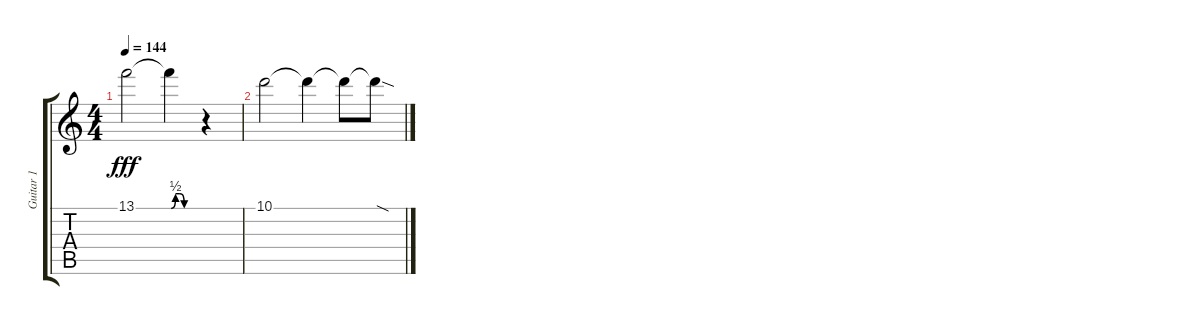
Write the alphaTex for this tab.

\track ("Guitar 1" "Guitar 1") {instrument distortionguitar}
\staff {score tabs}
\tuning (E4 B3 G3 D3 A2 D2) {hide}
\ts (4 4)
\tempo 144
\clef g2
\ks c
13.1.2{dy fff} 13.1{be (custom 0 0 10 2 20 2 30 0 60 0) t}.4 r.4 |
10.1.2 10.1{t}.4 10.1{t}.8 10.1{sod t}.8
